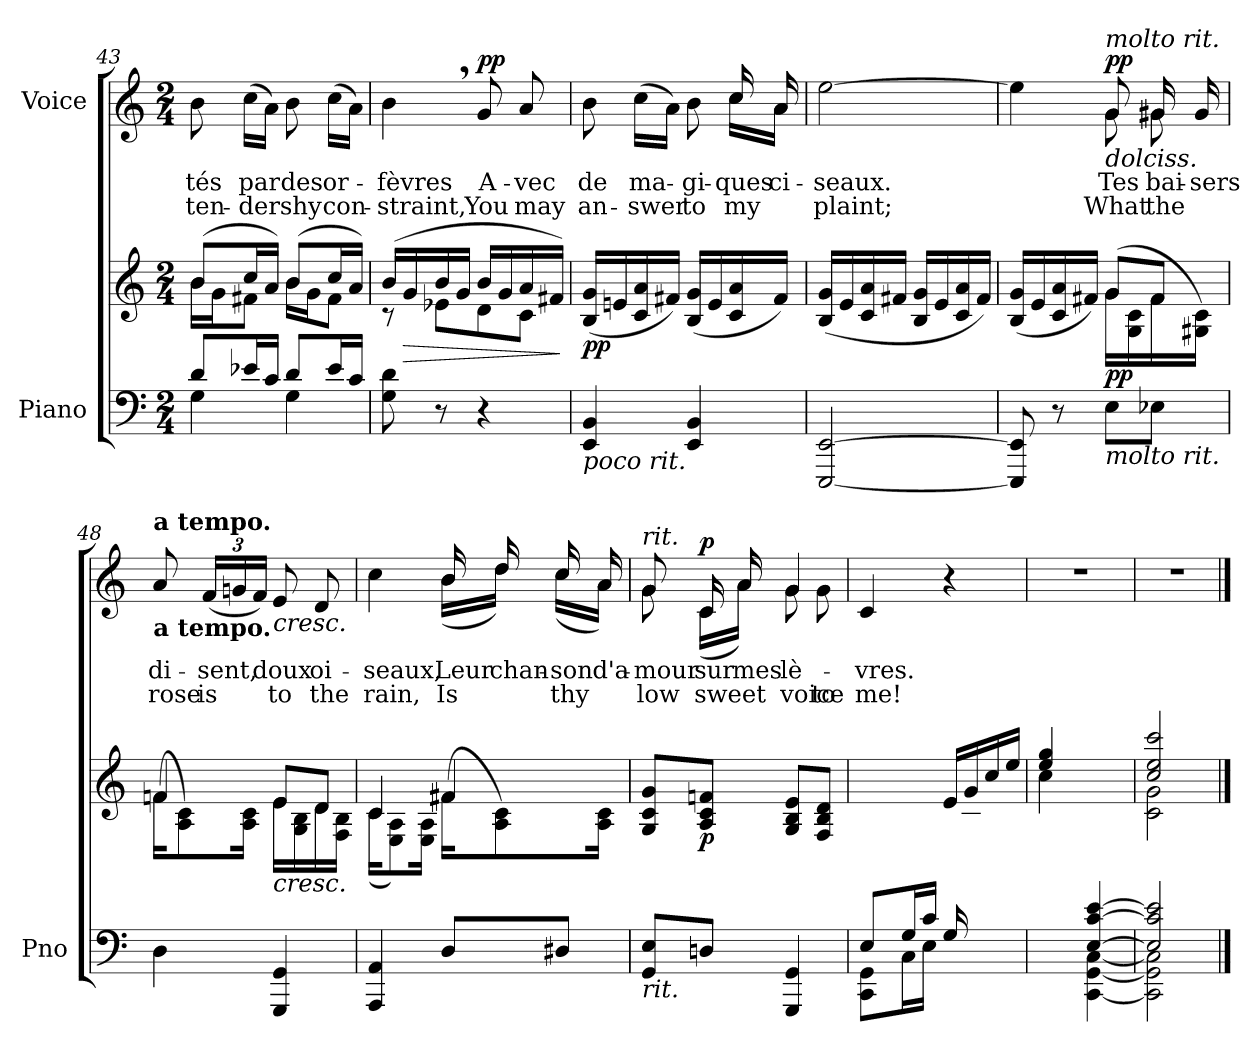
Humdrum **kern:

**kern	**kern	**dynam	**kern	**text	**text	**dynam
*part2	*part2	*part2	*part1	*part1	*part1	*part1
*staff3	*staff2	*staff2/3	*staff1	*staff1	*staff1	*staff1
*I"Piano	*	*	*I"Voice	*	*	*
*I'Pno	*	*	*	*	*	*
*clefF4	*clefG2	*	*clefG2	*	*	*
*k[]	*k[]	*	*k[]	*	*	*
*M2/4	*M2/4	*	*M2/4	*	*	*
=43	=43	=43	=43	=43	=43	=43
*^	*^	*	*	*	*	*
!	!	!	!	!	!	!LO:LY:b	!LO:LY:b	!
8d/L	4G\	(8b/L	16b\LL	.	8b\	-tés	ten-	.
.	.	.	16g\J	.	.	.	.	.
!	!	!	!	!	!	!LO:LY:b	!LO:LY:b	!
16e-X/L	.	16cc/L	8f#X\J	.	(16cc\LL	par	-der	.
16c/JJ	.	16a/JJ)	.	.	16a\JJ)	.	.	.
!	!	!	!	!	!	!LO:LY:b	!LO:LY:b	!
8d/L	4G\	(8b/L	16b\LL	.	8b\	des	shy	.
.	.	.	16g\J	.	.	.	.	.
!	!	!	!	!	!	!LO:LY:b	!LO:LY:b	!
16e-/L	.	16cc/L	8f#\J	.	(16cc\LL	or-	con-	.
16c/JJ	.	16a/JJ)	.	.	16a\JJ)	.	.	.
*v	*v	*	*	*	*	*	*	*
=44	=44	=44	=44	=44	=44	=44	=44
!	!	!	!	!	!LO:LY:b	!LO:LY:b	!
8G\ 8d\	(16b/LL	8r	.	4b,\	-fèvres	-straint,	.
!	!	!	!LO:HP:b	!	!	!	!
.	16g/	.	>	.	.	.	.
8r	16b/	8e-X\L	.	.	.	.	.
.	16g/JJ	.	.	.	.	.	.
!	!	!	!	!	!LO:LY:b	!LO:LY:b	!LO:DY:b
4r	16b/LL	8d\	.	8g/	A-	You	pp
.	16g/	.	.	.	.	.	.
!	!	!	!	!	!LO:LY:b	!LO:LY:b	!
.	16a/	8c\J	.	8a/	-vec	may	.
.	16f#X/JJ)	.	.	.	.	.	.
*	*v	*v	*	*	*	*	*
.	.	]	.	.	.	.
!!LO:LB:g=z
=45	=45	=45	=45	=45	=45	=45
!	!	!	!LO:TX:b:i:t=poco rit.	!	!	!
!LO:TX:b:i:t=poco rit.	!	!	!	!	!	!
!	!	!LO:DY:b	!	!LO:LY:b	!LO:LY:b	!
*	*	*	*^	*	*	*
4EE/ 4BB/	(16B/ 16g/LL	pp	8b\	4.ryy	de	an-	.
.	16en/	.	.	.	.	.	.
!	!	!	!	!	!LO:LY:b	!LO:LY:b	!
.	16c/ 16a/	.	(16cc\LL	.	ma-	-swer	.
.	16f#X/JJ)	.	16a\JJ)	.	.	.	.
!	!	!	!	!	!LO:LY:b	!LO:LY:b	!
4EE/ 4BB/	(16B/ 16g/LL	.	8b\	.	-gi-	to	.
.	16e/	.	.	.	.	.	.
!	!	!	!	!	!LO:LY:b	!LO:LY:b	!
.	16c/ 16a/	.	16cc/	16cc\LL	-ques	my	.
!	!	!	!	!	!LO:LY:b	!	!
.	16f#/JJ)	.	16a/	16a\JJ	ci-	.	.
=46	=46	=46	=46	=46	=46	=46	=46
!	!	!	!	!	!LO:LY:b	!LO:LY:b	!
*	*	*	*v	*v	*	*	*
[2EEE/ [2EE/	(16B/ 16g/LL	.	[2ee\	-seaux.	plaint;	.
.	16e/	.	.	.	.	.
.	16c/ 16a/	.	.	.	.	.
.	16f#X/JJ	.	.	.	.	.
.	16B/ 16g/LL	.	.	.	.	.
.	16e/	.	.	.	.	.
.	16c/ 16a/	.	.	.	.	.
.	16f#/JJ)	.	.	.	.	.
=47	=47	=47	=47	=47	=47	=47
*	*^	*	*^	*	*	*
8EEE/] 8EE/]	(16B/ 16g/LL	4ryy	.	4ee\]	4ryy	.	.	.
.	16e/	.	.	.	.	.	.	.
8r	16c/ 16a/	.	.	.	.	.	.	.
.	16f#X/JJ)	.	.	.	.	.	.	.
!	!	!	!	!LO:TX:a:i:t=molto rit.	!	!	!	!
!	!	!	!	!LO:TX:b:i:t=dolciss.	!	!	!	!
!LO:TX:b:i:t=molto rit.	!	!	!	!	!	!	!	!
!	!	!	!LO:DY:b	!	!	!LO:LY:b	!LO:LY:b	!LO:DY:b
8E\L	(8g/L	16g\LL	pp	8g/	8g\	Tes	What	pp
.	.	16G\ 16c\	.	.	.	.	.	.
!	!	!	!	!	!	!LO:LY:b	!LO:LY:b	!
8E-X\J	8f#/J	16f#\	.	16g#X/	8g#\	bai-	the	.
!	!	!	!	!	!	!LO:LY:b	!	!
.	.	16G#X\ 16c\JJ)	.	16g#/	.	-sers	.	.
*	*	*	*	*v	*v	*	*	*
=48	=48	=48	=48	=48	=48	=48	=48
!	!	!	!	!LO:TX:b:B:t=a tempo.	!	!	!
!	!	!	!	!LO:TX:a:B:t=a tempo.	!	!	!
!	!	!	!	!	!LO:LY:b	!LO:LY:b	!
4D\	(16fn\KL	4f/	.	8a/	di-	rose	.
.	8A\ 8c\)	.	.	.	.	.	.
*	*	*	*	*Xbrackettup	*	*	*
!	!	!	!	!	!LO:LY:b	!LO:LY:b	!
.	.	.	.	(24f/LL	-sent,	is	.
.	.	.	.	24gn/	.	.	.
.	16A\ 16c\Jk	.	.	.	.	.	.
.	.	.	.	24f/JJ)	.	.	.
!	!	!	!	!LO:TX:b:i:t=cresc.	!	!	!
!	!LO:TX:b:i:t=cresc.	!	!	!	!	!	!
!	!	!	!	!	!LO:LY:b	!LO:LY:b	!
4GGG/ 4GG/	8e/L	16e\LL	.	8e/	doux	to	.
.	.	16G\ 16B\	.	.	.	.	.
!	!	!	!	!	!LO:LY:b	!LO:LY:b	!
.	8d/J	16d\	.	8d/	oi-	the	.
.	.	16F\ 16B\JJ	.	.	.	.	.
!!LO:PB:g=z
=49	=49	=49	=49	=49	=49	=49	=49
!	!	!	!	!	!LO:LY:b	!LO:LY:b	!
*	*	*	*	*^	*	*	*
4AAA/ 4AA/	4c/	(16c\KL	.	4cc\	4ryy	-seaux,	rain,	.
.	.	8E\ 8A\)	.	.	.	.	.	.
.	.	16E\ 16A\Jk	.	.	.	.	.	.
!	!	!	!	!	!	!LO:LY:b	!LO:LY:b	!
8D/L	(16f#X\KL	4f#/	.	16b/	(16b\LL	Leur	Is	.
!	!	!	!	!	!	!LO:LY:b	!	!
.	8A\ 8c\)	.	.	16dd/	16dd\JJ)	chan-	.	.
!	!	!	!	!	!	!LO:LY:b	!LO:LY:b	!
8D#X/J	.	.	.	16cc/	(16cc\LL	-son	thy	.
!	!	!	!	!	!	!LO:LY:b	!	!
.	16A\ 16c\Jk	.	.	16a/	16a\JJ)	d'a-	.	.
*	*v	*v	*	*	*	*	*	*
=50	=50	=50	=50	=50	=50	=50	=50
!	!	!	!LO:TX:a:i:t=rit.	!	!	!	!
!LO:TX:b:i:t=rit.	!	!	!	!	!	!	!
!	!	!	!	!	!LO:LY:b	!LO:LY:b	!
8GG/ 8E/L	8G/ 8c/ 8g/L	.	8g/	8g\	-mour	low	.
!	!	!LO:DY:b	!	!	!LO:LY:b	!LO:LY:b	!LO:DY:b
8Dn/J	8A/ 8c/ 8fn/J	p	16c/	(16c\LL	sur	sweet	p
!	!	!	!	!	!LO:LY:b	!	!
.	.	.	16a/	16a\JJ)	mes	.	.
!	!	!	!	!	!LO:LY:b	!LO:LY:b	!
4GGG/ 4GG/	8G/ 8B/ 8e/L	.	4g/	8g\	lè-	voice	.
!	!	!	!	!	!	!LO:LY:b	!
.	8F/ 8B/ 8d/J	.	.	8g\	.	to	.
=51	=51	=51	=51	=51	=51	=51	=51
*^	*^	*	*	*	*	*	*
!	!	!	!	!	!LO:TX:b:B:t=a  tempo.	!	!	!	!
!	!	!	!	!	!LO:TX:a:B:t=a tempo.	!	!	!	!
!	!	!	!	!	!	!	!LO:LY:b	!LO:LY:b	!
*	*	*	*	*	*v	*v	*	*	*
(8E/L	8CC\ 8GG\L	4ryy	16ryy	.	4c/	-vres.	me!	.
*	*	*v	*v	*	*	*	*	*
16G/L	16C\L	.	.	.	.	.	.
16c/JJ	16E\JJ	.	.	.	.	.	.
8.ryy	16G/LL	16e/LL	.	4r	.	.	.
*	*	*^	*	*	*	*	*
.	8.ryy	16g/	16c\	.	.	.	.	.
.	.	16cc/	16e\	.	.	.	.	.
16ryy	.	16ee/JJ	16g\JJ	.	.	.	.	.
=52	=52	=52	=52	=52	=52	=52	=52	=52
4ryy	4ryy	4ee/ 4gg/)	4cc\	.	2r	.	.	.
[4E/ [4c/ [4e/	[4CC\ [4GG\ [4C\	4ryy	4ryy	.	.	.	.	.
=53	=53	=53	=53	=53	=53	=53	=53	=53
2E/] 2c/] 2e/]	2CC\] 2GG\] 2C\]	2cc/ 2ee/ 2ccc/	2c\ 2g\	.	2r	.	.	.
*v	*v	*	*	*	*	*	*	*
*	*v	*v	*	*	*	*	*
==	==	==	==	==	==	==
*-	*-	*-	*-	*-	*-	*-
